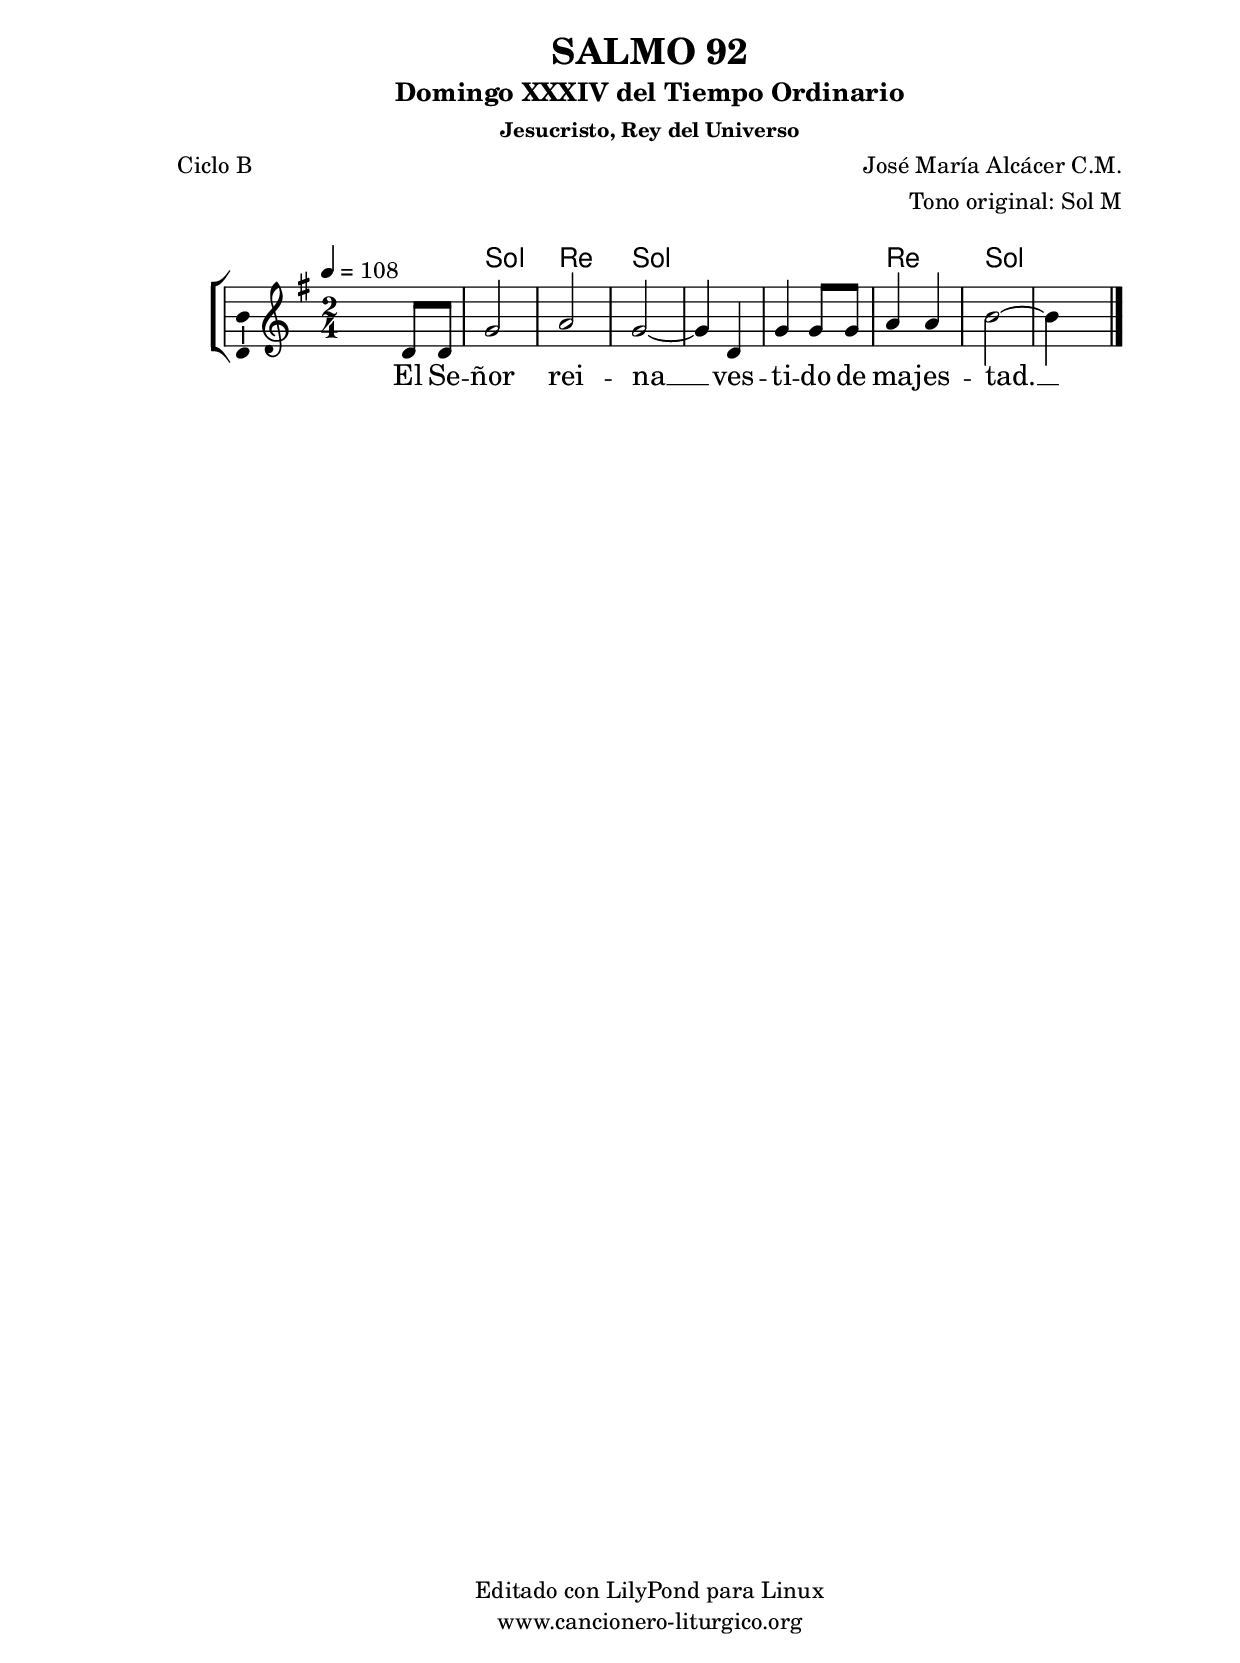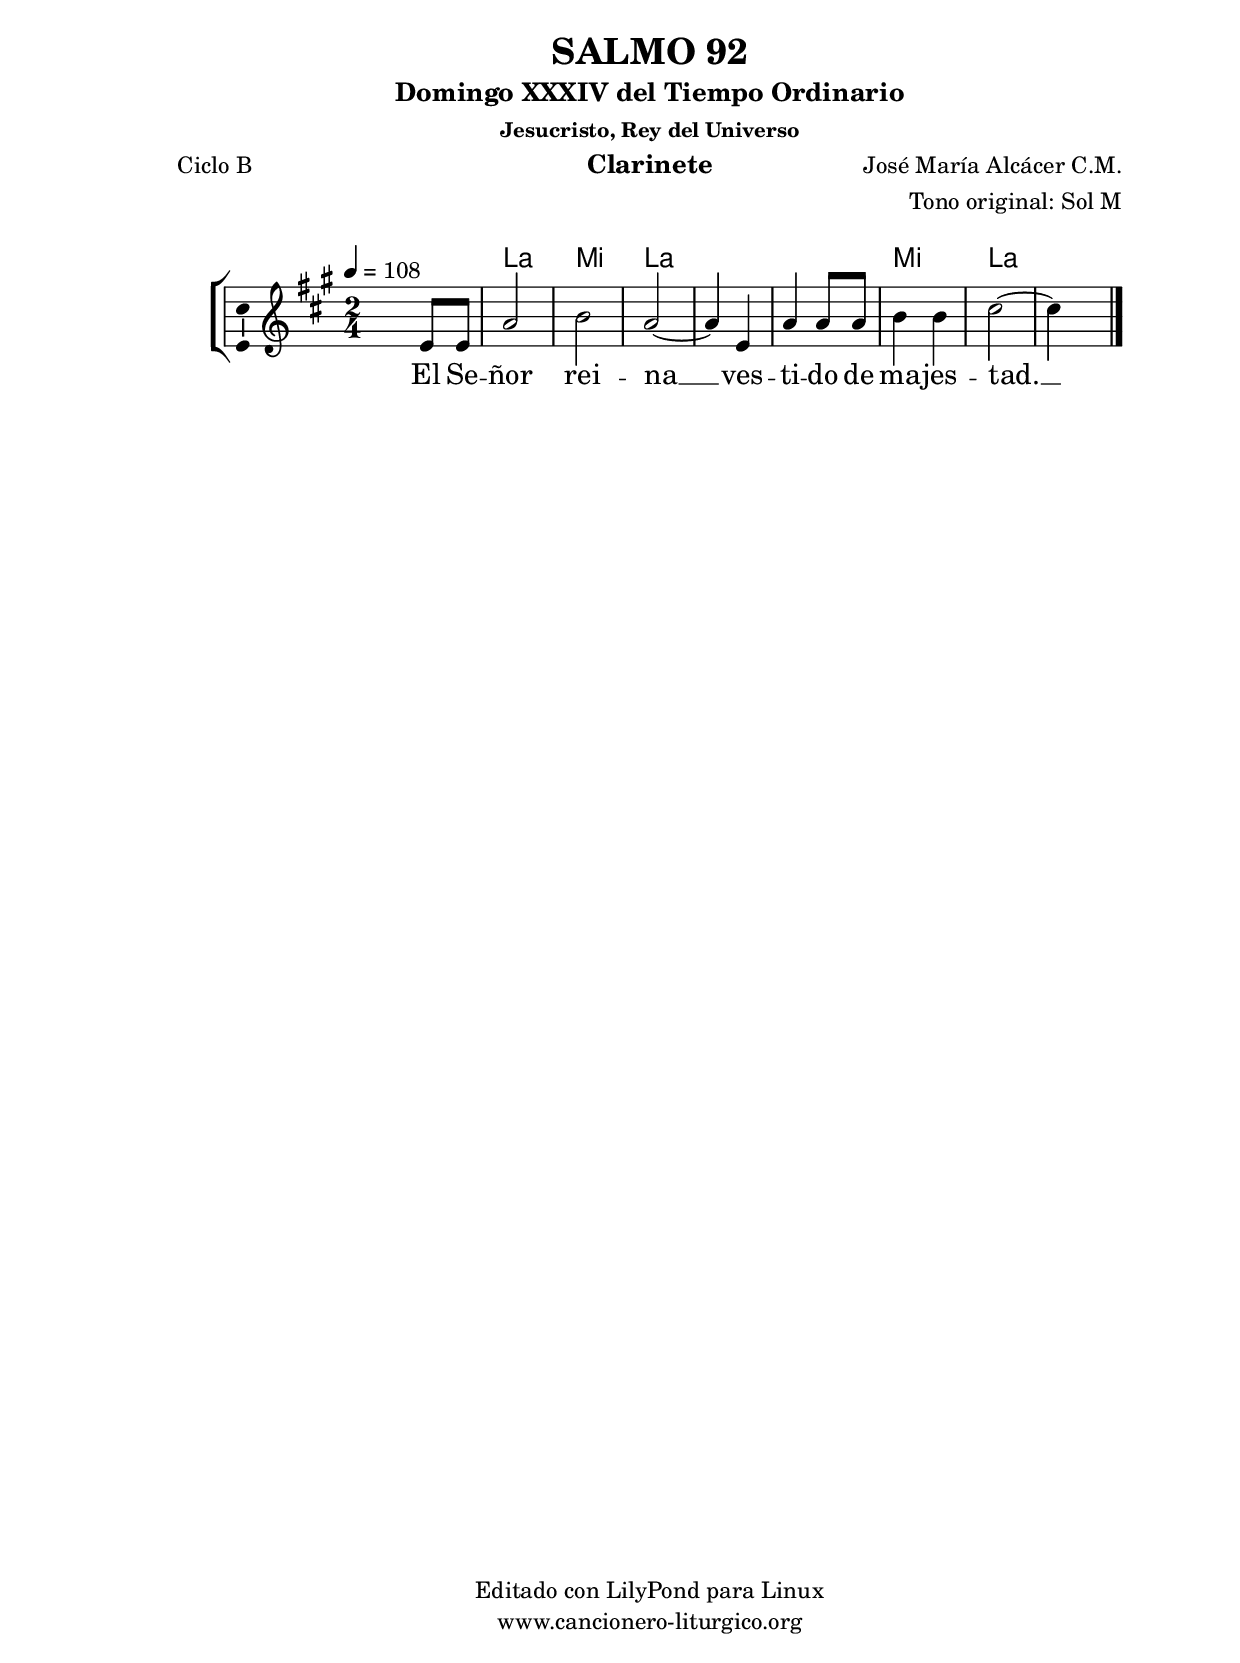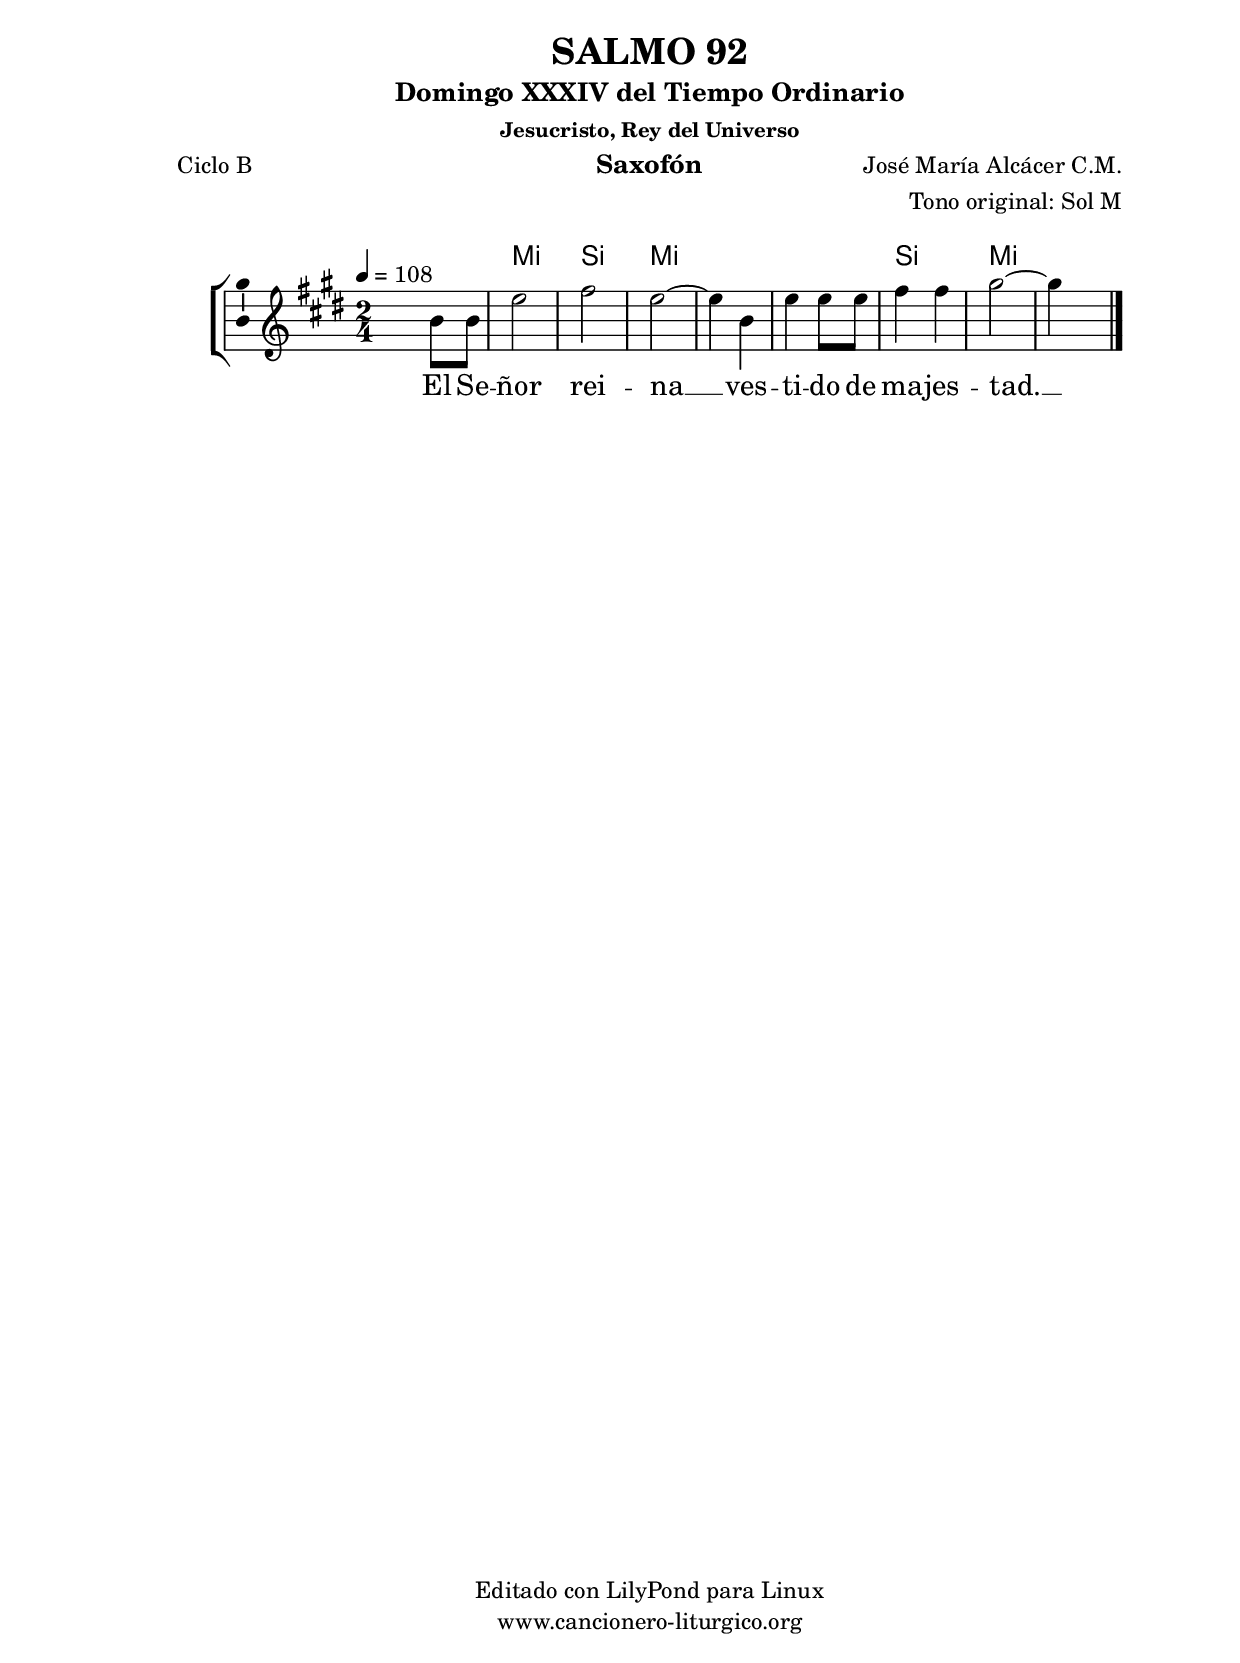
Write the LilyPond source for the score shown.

%
%para convertir .midi en .wav:
%timidity filename.midi -Ow -o finename.wav
%
%
%Para convertir de .wav a .mp3:
%lame -h -m j filename.wav
%
%
%para escuchar el midi:
%timidity nombrefichero.midi
%


%versión de lilypond para la que se ha escrito esta partitura:
\version "2.16.0"

	%Tamaño papel
	#(set-default-paper-size "a4")
	%Tamaño partitura
	#(set-global-staff-size 20)
	%No responde al pulsar sobre una nota
	#(ly:set-option 'point-and-click #f)

%parámetros del encabezamiento:
\header {
	title = "SALMO 92"
	subtitle = "Domingo XXXIV del Tiempo Ordinario"
	subsubtitle = "Jesucristo, Rey del Universo"
	composer = "José María Alcácer C.M."
	poet = "Ciclo B"
	meter = ""
%%%Creo que hay una errata (pone Do M)
	arranger = "Tono original: Sol M"
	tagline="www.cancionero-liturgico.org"
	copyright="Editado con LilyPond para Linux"
	tiempo = "Ordinario"
	usos = "Salmo"
	letra = "El Señor reina vestido de majestad."
	}

%parámetros asociados al papel:
\paper  {
	oddHeaderMarkup = \markup {\fill-line { \on-the-fly #not-first-page \fromproperty #'header:title \on-the-fly #not-first-page \fromproperty #'header:composer }}
	evenHeaderMarkup = \markup {\fill-line { \fromproperty #'header:composer \fromproperty #'header:title }}
	#(set-paper-size "a4")
	print-page-number = ##f
	first-page-number = 1
	print-first-page-number = ##f
%	head-separation = 3.0 \cm
	top-margin = 2.0 \cm
	bottom-margin = 0.5\cm
%%%	bottom-margin = -1.0\cm
	left-margin = 3.0 \cm
	line-width = 16.0 \cm 
	indent = 8\mm
	interscoreline = 2.\mm
	between-system-space = 15\mm
%	para que las partituras no llenen la hoja:
	ragged-bottom = ##t
%	idem para la última hoja:
	ragged-last-bottom = ##f
%	para que las partituras llenen el ancho del papel:
	ragged-last = ##f
	after-title-space = 2.5 \cm
%page-count=1
%system-count=1

	%Flexible Vertical Spacing
%	markup-markup-spacing =
%	#'((basic-distance . 15) (minimum-distance . 15) (padding . 3))
	markup-system-spacing =
	#'((basic-distance . 15) (minimum-distance . 15) (padding . 3))
	system-system-spacing =
	#'((basic-distance . 15) (minimum-distance . 15) (padding . 3))
	score-system-spacing =
	#'((basic-distance . 15) (minimum-distance . 15) (padding . 5))
%	top-system-spacing = % header
%	#'((basic-distance . 8) (minimum-distance . 0) (padding . 3))
%	top-markup-spacing =
%	#'((basic-distance . 20) (minimum-distance . 20) (padding . 3))
	last-bottom-spacing = % footer
	#'((basic-distance . 5) (minimum-distance . 5) (padding . 3))
%	score-markup-spacing =
%	#'((basic-distance . 16) (minimum-distance . 13) (padding . 3))

	}


%parámetros que afectan a toda la partitura:
global =  {
	%clave de sol (G):
	\clef G
	%armadura:
%	\transpose g f
	\key g \major
	\tempo 4=108
	\set Score.tempoHideNote = ##f
	}


acordes = {
	\italianChords
	\chordmode {
%	\transpose g f
{

s2
g2 d g
s2
g2 d g

	}
	}
}


melodia = 
%	\transpose g f
{
	\relative c'{

\time 2/4

s4 d8 d
g2
a2
g2~
g4 d
g4 g8 g
a4 a
b2~
b4 s4

	\bar "|."
	}
	}


texto = \lyricmode {
El Se -- ñor rei -- na __ ves -- ti -- do de ma -- jes -- tad. __
	}


acordesStaff = \context ChordNames = acordesStaff <<
	\set chordChanges = ##t
	\acordes
	>>


vozStaff = \context Voice = vozStaff
\with {\consists "Ambitus_engraver"}
<<
%	\set Staff.instrumentName = ""
%	\set Staff.shortInstrumentName = ""
%	\set Staff.midiInstrument = #"clarinet"
%	\set Staff.midiInstrument = #"cello"
%	\set Staff.midiInstrument = #"flute"
	\set Staff.midiInstrument = #"electric guitar (jazz)"
%	\set Staff.midiInstrument = #"english horn"
%	\set Staff.midiInstrument = #"violin"
%	\set Staff.midiInstrument = #"glockenspiel"
	\set Staff.midiMinimumVolume = #0.7
	\set Staff.midiMaximumVolume = #0.9
	\global
	\melodia
	>>


textoStaff = \context Lyrics = textoStaff <<
	\lyricsto vozStaff \texto
	>>

\book {
	\score {
		\context ChoirStaff {
			\override StaffGroup.SystemStartBracket #'collapse-height = #1
			\override Score.SystemStartBar #'collapse-height = #1
			<<
			\acordesStaff
			\vozStaff
			\textoStaff
			>>
			}
		\layout {
	    		\context {
				\Lyrics
				\override LyricText #'font-size = #2
				}
	   		 \context {
				\Score
				%fontSize = #3
				\override StaffSymbol #'staff-space = #(magstep +3)
				%\override Beam #'thickness = #0.55
				%\override SpacingSpanner #'spacing-increment = #1.0
				%\override Slur #'height-limit = #1.5
				}
			}
		}
	\score {
		\unfoldRepeats
		\context ChoirStaff {
			<<
			\acordesStaff
			\vozStaff
			>>
			}
		\midi {
	  		\context {
	  			\Score
				tempoWholesPerMinute = #(ly:make-moment 70 4)
				}
			}
		}
	}

%Partitura para clarinete
#(define output-suffix "C")
\book {
	\header{
		instrument = "Clarinete"
		}
	\score {
		\context ChoirStaff {
			\override StaffGroup.SystemStartBracket #'collapse-height = #1
			\override Score.SystemStartBar #'collapse-height = #1
\transpose c d
			<<
			\acordesStaff
			\vozStaff
			\textoStaff
			>>
			}
		\layout {
	    		\context {
				\Lyrics
				\override LyricText #'font-size = #2
				}
	   		 \context {
				\Score
				%fontSize = #3
				\override StaffSymbol #'staff-space = #(magstep +3)
				%\override Beam #'thickness = #0.55
				%\override SpacingSpanner #'spacing-increment = #1.0
				%\override Slur #'height-limit = #1.5
				}
			}
		}
	}

%Partitura para saxofón
#(define output-suffix "S")
\book {
	\header{
		instrument = "Saxofón"
		}
	\score {
		\context ChoirStaff {
			\override StaffGroup.SystemStartBracket #'collapse-height = #1
			\override Score.SystemStartBar #'collapse-height = #1
\transpose c a
			<<
			\acordesStaff
			\vozStaff
			\textoStaff
			>>
			}
		\layout {
	    		\context {
				\Lyrics
				\override LyricText #'font-size = #2
				}
	   		 \context {
				\Score
				%fontSize = #3
				\override StaffSymbol #'staff-space = #(magstep +3)
				%\override Beam #'thickness = #0.55
				%\override SpacingSpanner #'spacing-increment = #1.0
				%\override Slur #'height-limit = #1.5
				}
			}
		}
	}

